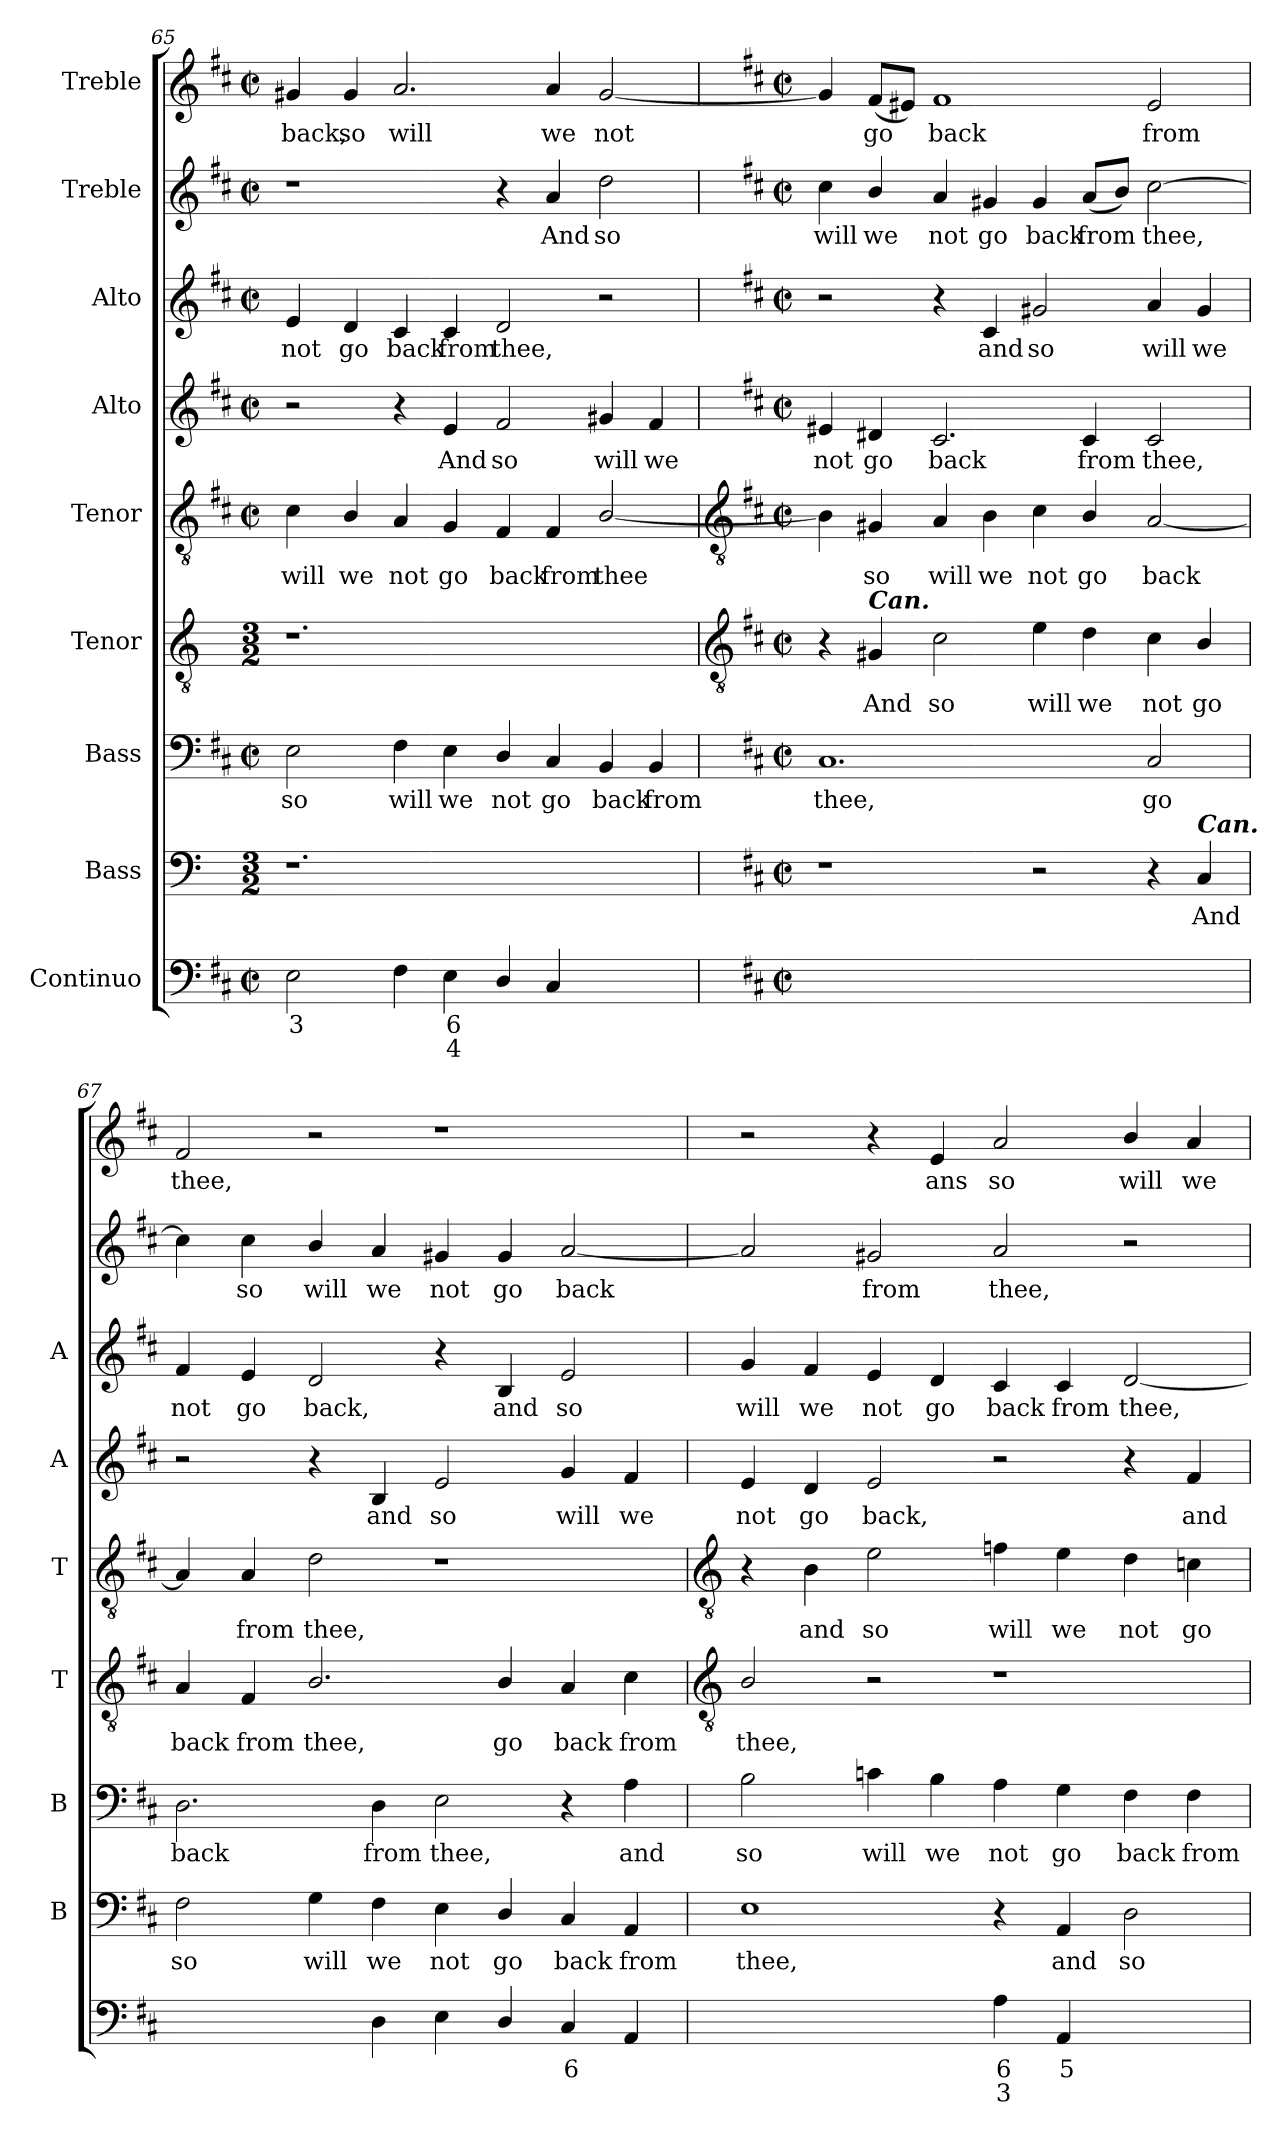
**kern	**text	**text	**text	**kern	**text	**kern	**text	**kern	**text	**kern	**text	**kern	**text	**kern	**text	**kern	**text	**kern	**text
*part9	*part9	*part9	*part9	*part8	*part8	*part7	*part7	*part6	*part6	*part5	*part5	*part4	*part4	*part3	*part3	*part2	*part2	*part1	*part1
*staff9	*staff9	*staff9	*staff9	*staff8	*staff8	*staff7	*staff7	*staff6	*staff6	*staff5	*staff5	*staff4	*staff4	*staff3	*staff3	*staff2	*staff2	*staff1	*staff1
*I"Continuo	*	*	*	*I"Bass	*	*I"Bass	*	*I"Tenor	*	*I"Tenor	*	*I"Alto	*	*I"Alto	*	*I"Treble	*	*I"Treble	*
*	*	*	*	*I'B	*	*I'B	*	*I'T	*	*I'T	*	*I'A	*	*I'A	*	*	*	*	*
*clefF4	*	*	*	*clefF4	*	*clefF4	*	*clefGv2	*	*clefGv2	*	*clefG2	*	*clefG2	*	*clefG2	*	*clefG2	*
*k[f#c#]	*	*	*	*k[]	*	*k[f#c#]	*	*k[]	*	*k[f#c#]	*	*k[f#c#]	*	*k[f#c#]	*	*k[f#c#]	*	*k[f#c#]	*
*D:	*	*	*	*C:	*	*D:	*	*C:	*	*D:	*	*D:	*	*D:	*	*D:	*	*D:	*
*M4/2	*	*	*	*M3/2	*	*M4/2	*	*M3/2	*	*M4/2	*	*M4/2	*	*M4/2	*	*M4/2	*	*M4/2	*
*met(c|)	*	*	*	*	*	*met(c|)	*	*	*	*met(c|)	*	*met(c|)	*	*met(c|)	*	*met(c|)	*	*met(c|)	*
=65	=65	=65	=65	=65	=65	=65	=65	=65	=65	=65	=65	=65	=65	=65	=65	=65	=65	=65	=65
!	!LO:LY:b	!	!	!	!	!	!LO:LY:b	!	!	!	!LO:LY:b	!	!	!	!LO:LY:b	!	!	!	!LO:LY:b
2E	3	.	.	1.r	.	2E	so	1.r	.	4c#	will	2r	.	4e	not	1r	.	4g#X	back,
!	!	!	!	!	!	!	!	!	!	!	!LO:LY:b	!	!	!	!LO:LY:b	!	!	!	!LO:LY:b
.	.	.	.	.	.	.	.	.	.	4B/	we	.	.	4d	go	.	.	4g#	so
!	!	!	!	!	!	!	!LO:LY:b	!	!	!	!LO:LY:b	!	!	!	!LO:LY:b	!	!	!	!LO:LY:b
4F#	.	.	.	.	.	4F#	will	.	.	4A	not	4r	.	4c#	back	.	.	2.a	will
!	!LO:LY:b	!LO:LY:b	!	!	!	!	!LO:LY:b	!	!	!	!LO:LY:b	!	!LO:LY:b	!	!LO:LY:b	!	!	!	!
4E	6	4	.	.	.	4E	we	.	.	4G	go	4e	And	4c#	from	.	.	.	.
!	!	!	!	!	!	!	!LO:LY:b	!	!	!	!LO:LY:b	!	!LO:LY:b	!	!LO:LY:b	!	!	!	!
4D/	.	.	.	.	.	4D/	not	.	.	4F#	back	2f#	so	2d	thee,	4r	.	.	.
!	!	!	!	!	!	!	!LO:LY:b	!	!	!	!LO:LY:b	!	!	!	!	!	!LO:LY:b	!	!LO:LY:b
4C#	.	.	.	.	.	4C#	go	.	.	4F#	from	.	.	.	.	4a	And	4a	we
!	!LO:LY:b	!	!	!	!	!	!LO:LY:b	!	!	!	!LO:LY:b	!	!LO:LY:b	!	!	!	!LO:LY:b	!	!LO:LY:b
[4BByy	6	.	.	2ryy	.	4BB	back	2ryy	.	[2B/	thee	4g#X	will	2r	.	2dd	so	[2g#	not
!	!LO:LY:b	!	!	!	!	!	!LO:LY:b	!	!	!	!	!	!LO:LY:b	!	!	!	!	!	!
4BByy]	5	.	.	.	.	4BB	from	.	.	.	.	4f#	we	.	.	.	.	.	.
!!LO:LB:g=z
=66	=66	=66	=66	=66	=66	=66	=66	=66	=66	=66	=66	=66	=66	=66	=66	=66	=66	=66	=66
*	*	*	*	*	*	*	*	*clefGv2	*	*clefGv2	*	*	*	*	*	*	*	*	*
*	*	*	*	*k[f#c#]	*	*	*	*k[f#c#]	*	*	*	*	*	*	*	*	*	*	*
*	*	*	*	*D:	*	*	*	*D:	*	*	*	*	*	*	*	*	*	*	*
*M4/2	*	*	*	*M4/2	*	*M4/2	*	*M4/2	*	*M4/2	*	*M4/2	*	*M4/2	*	*M4/2	*	*M4/2	*
*met(c|)	*	*	*	*met(c|)	*	*met(c|)	*	*met(c|)	*	*met(c|)	*	*met(c|)	*	*met(c|)	*	*met(c|)	*	*met(c|)	*
!	!LO:LY:b	!LO:LY:b	!	!	!	!	!LO:LY:b	!	!	!	!	!	!LO:LY:b	!	!	!	!LO:LY:b	!	!
[2C#yy	7	3	.	1r	.	1.C#	thee,	4r	.	4B]	.	4e#X	not	2r	.	4cc#	will	4g#]	.
!	!	!	!	!	!	!	!	!LO:TX:a:Bi:t=Can.	!	!	!	!	!	!	!	!	!	!	!
!	!	!	!	!	!	!	!	!	!LO:LY:b	!	!LO:LY:b	!	!LO:LY:b	!	!	!	!LO:LY:b	!	!LO:LY:b
.	.	.	.	.	.	.	.	4G#X	And	4G#X	so	4d#X	go	.	.	4b/	we	(<8f#L	go
.	.	.	.	.	.	.	.	.	.	.	.	.	.	.	.	.	.	8e#XJ)	.
!	!LO:LY:b	!LO:LY:b	!	!	!	!	!	!	!LO:LY:b	!	!LO:LY:b	!	!LO:LY:b	!	!	!	!LO:LY:b	!	!LO:LY:b
2C#yy_	6	4	.	.	.	.	.	2c#	so	4A	will	2.c#	back	4r	.	4a	not	1f#	back
!	!	!	!	!	!	!	!	!	!	!	!LO:LY:b	!	!	!	!LO:LY:b	!	!LO:LY:b	!	!
.	.	.	.	.	.	.	.	.	.	4B	we	.	.	4c#	and	4g#X	go	.	.
!	!LO:LY:b	!LO:LY:b	!	!	!	!	!	!	!LO:LY:b	!	!LO:LY:b	!	!	!	!LO:LY:b	!	!LO:LY:b	!	!
2C#yy]	5	4	.	2r	.	.	.	4e	will	4c#	not	.	.	2g#X	so	4g#	back	.	.
!	!	!	!	!	!	!	!	!	!LO:LY:b	!	!LO:LY:b	!	!LO:LY:b	!	!	!	!LO:LY:b	!	!
.	.	.	.	.	.	.	.	4d	we	4B/	go	4c#	from	.	.	(<8aL	from	.	.
.	.	.	.	.	.	.	.	.	.	.	.	.	.	.	.	8bJ)	.	.	.
!	!LO:LY:b	!LO:LY:b	!	!	!	!	!LO:LY:b	!	!LO:LY:b	!	!LO:LY:b	!	!LO:LY:b	!	!LO:LY:b	!	!LO:LY:b	!	!LO:LY:b
[4C#yy	6	3	.	4r	.	2C#	go	4c#	not	[2A	back	2c#	thee,	4a	will	[2cc#	thee,	2e#	from
!	!	!	!	!LO:TX:a:Bi:t=Can.	!	!	!	!	!	!	!	!	!	!	!	!	!	!	!
!	!LO:LY:b	!	!	!	!LO:LY:b	!	!	!	!LO:LY:b	!	!	!	!	!	!LO:LY:b	!	!	!	!
4C#yy]	5	.	.	4C#	And	.	.	4B/	go	.	.	.	.	4g#	we	.	.	.	.
=67	=67	=67	=67	=67	=67	=67	=67	=67	=67	=67	=67	=67	=67	=67	=67	=67	=67	=67	=67
!	!LO:LY:b	!	!	!	!LO:LY:b	!	!LO:LY:b	!	!LO:LY:b	!	!	!	!	!	!LO:LY:b	!	!	!	!LO:LY:b
[2Dyy	7	.	.	2F#	so	2.D	back	4A	back	4A]	.	2r	.	4f#	not	4cc#]	.	2f#	thee,
!	!	!	!	!	!	!	!	!	!LO:LY:b	!	!LO:LY:b	!	!	!	!LO:LY:b	!	!LO:LY:b	!	!
.	.	.	.	.	.	.	.	4F#	from	4A	from	.	.	4e	go	4cc#	so	.	.
!	!LO:LY:b	!	!	!	!LO:LY:b	!	!	!	!LO:LY:b	!	!LO:LY:b	!	!	!	!LO:LY:b	!	!LO:LY:b	!	!
4Dyy]	6	.	.	4G	will	.	.	2.B/	thee,	2d	thee,	4r	.	2d	back,	4b/	will	2r	.
!	!	!	!	!	!LO:LY:b	!	!LO:LY:b	!	!	!	!	!	!LO:LY:b	!	!	!	!LO:LY:b	!	!
4D	.	.	.	4F#	we	4D	from	.	.	.	.	4B	and	.	.	4a	we	.	.
!	!	!	!	!	!LO:LY:b	!	!LO:LY:b	!	!	!	!	!	!LO:LY:b	!	!	!	!LO:LY:b	!	!
4E	.	.	.	4E	not	2E	thee,	.	.	1r	.	2e	so	4r	.	4g#X	not	1r	.
!	!	!	!	!	!LO:LY:b	!	!	!	!LO:LY:b	!	!	!	!	!	!LO:LY:b	!	!LO:LY:b	!	!
4D/	.	.	.	4D/	go	.	.	4B/	go	.	.	.	.	4B	and	4g#	go	.	.
!	!LO:LY:b	!	!	!	!LO:LY:b	!	!	!	!LO:LY:b	!	!	!	!LO:LY:b	!	!LO:LY:b	!	!LO:LY:b	!	!
4C#	6	.	.	4C#	back	4r	.	4A	back	.	.	4g	will	2e	so	[2a	back	.	.
!	!	!	!	!	!LO:LY:b	!	!LO:LY:b	!	!LO:LY:b	!	!	!	!LO:LY:b	!	!	!	!	!	!
4AA	.	.	.	4AA	from	4A	and	4c#	from	.	.	4f#	we	.	.	.	.	.	.
!!LO:LB:g=z
=68	=68	=68	=68	=68	=68	=68	=68	=68	=68	=68	=68	=68	=68	=68	=68	=68	=68	=68	=68
*	*	*	*	*	*	*	*	*clefGv2	*	*clefGv2	*	*	*	*	*	*	*	*	*
!	!LO:LY:b	!LO:LY:b	!	!	!LO:LY:b	!	!LO:LY:b	!	!LO:LY:b	!	!	!	!LO:LY:b	!	!LO:LY:b	!	!	!	!
[2Eyy	5	4	.	1E	thee,	2B	so	2B/	thee,	4r	.	4e	not	4g	will	2a]	.	2r	.
!	!	!	!	!	!	!	!	!	!	!	!LO:LY:b	!	!LO:LY:b	!	!LO:LY:b	!	!	!	!
.	.	.	.	.	.	.	.	.	.	4B	and	4d	go	4f#	we	.	.	.	.
!	!LO:LY:b	!LO:LY:b	!	!	!	!	!LO:LY:b	!	!	!	!LO:LY:b	!	!LO:LY:b	!	!LO:LY:b	!	!LO:LY:b	!	!
4Eyy_	6	3	.	.	.	4cn	will	2r	.	2e	so	2e	back,	4e	not	2g#X	from	4r	.
!	!LO:LY:b	!	!	!	!	!	!LO:LY:b	!	!	!	!	!	!	!	!LO:LY:b	!	!	!	!LO:LY:b
4Eyy]	5	.	.	.	.	4B	we	.	.	.	.	.	.	4d	go	.	.	4e	ans
!	!LO:LY:b	!LO:LY:b	!	!	!	!	!LO:LY:b	!	!	!	!LO:LY:b	!	!	!	!LO:LY:b	!	!LO:LY:b	!	!LO:LY:b
4A	6	3	.	4r	.	4A	not	1r	.	4fn	will	2r	.	4c#	back	2a	thee,	2a	so
!	!LO:LY:b	!	!	!	!LO:LY:b	!	!LO:LY:b	!	!	!	!LO:LY:b	!	!	!	!LO:LY:b	!	!	!	!
4AA	5	.	.	4AA	and	4G	go	.	.	4e	we	.	.	4c#	from	.	.	.	.
!	!LO:LY:b	!LO:LY:b	!LO:LY:b	!	!LO:LY:b	!	!LO:LY:b	!	!	!	!LO:LY:b	!	!	!	!LO:LY:b	!	!	!	!LO:LY:b
[4Dyy	6	8	3	2D	so	4F#	back	.	.	4d	not	4r	.	[2d	thee,	2r	.	4b/	will
!	!LO:LY:b	!LO:LY:b	!	!	!	!	!LO:LY:b	!	!	!	!LO:LY:b	!	!LO:LY:b	!	!	!	!	!	!LO:LY:b
4Dyy]	5	7	.	.	.	4F#	from	.	.	4cn	go	4f#	and	.	.	.	.	4a	we
=	=	=	=	=	=	=	=	=	=	=	=	=	=	=	=	=	=	=	=
*-	*-	*-	*-	*-	*-	*-	*-	*-	*-	*-	*-	*-	*-	*-	*-	*-	*-	*-	*-
